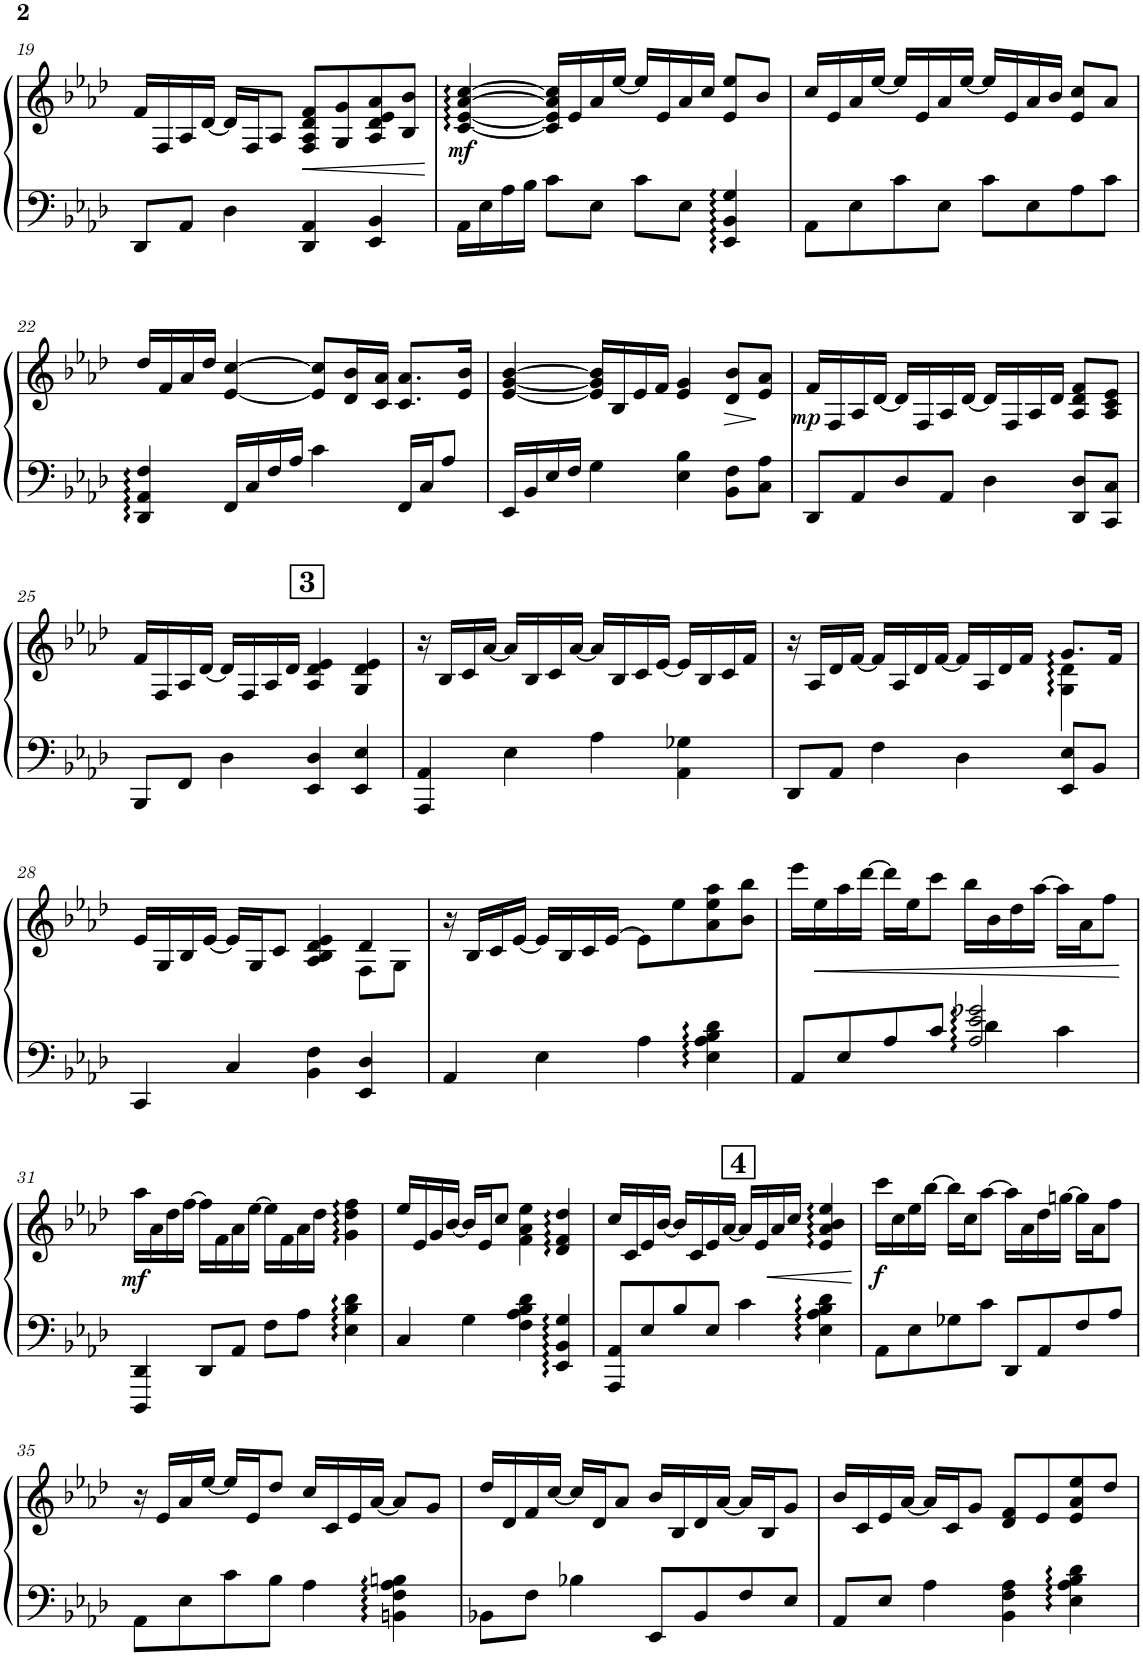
**kern	**kern	**dynam
*part1	*part1	*part1
*staff2	*staff1	*staff1/2
*I"Piano	*	*
*I'Pno	*	*
!!LO:PB:g=z
*clefF4	*clefG2	*
*k[b-e-a-d-]	*k[b-e-a-d-]	*
*M4/4	*M4/4	*
=19	=19	=19
8DD-/L	16f/LL	.
.	16F/	.
8AA-/J	16A-/	.
.	[16d-/JJ	.
4D-\	16d-/LL]	.
.	16F/J	.
.	8A-/J	.
!	!	!LO:HP:b
4DD-/ 4AA-/	8F/ 8A-/ 8d-/ 8f/L	<
.	8G/ 8g/	.
4EE-/ 4BB-/	8A-/ 8d-/ 8e-/ 8a-/	.
.	8B-/ 8b-/J	.
.	.	[
=20	=20	=20
!	!	!LO:DY:a=2
16AA-\LL	[4c/ [4e-/ [4a-/ [4cc/	mf
16E-\	.	.
16A-\	.	.
16B-\JJ	.	.
8c\L	16c/] 16e-/] 16a-/] 16cc/]LL	.
.	16e-/	.
8E-\J	16a-/	.
.	[16ee-/JJ	.
8c\L	16ee-/LL]	.
.	16e-/	.
8E-\J	16a-/	.
.	16cc/JJ	.
4EE-/ 4BB-/ 4G/	8e-/ 8ee-/L	.
.	8b-/J	.
=21	=21	=21
8AA-\L	16cc/LL	.
.	16e-/	.
8E-\	16a-/	.
.	[16ee-/JJ	.
8c\	16ee-/LL]	.
.	16e-/	.
8E-\J	16a-/	.
.	[16ee-/JJ	.
8c\L	16ee-/LL]	.
.	16e-/	.
8E-\	16a-/	.
.	16b-/JJ	.
8A-\	8e-/ 8cc/L	.
8c\J	8a-/J	.
!!LO:LB:g=z
=22	=22	=22
4DD-/ 4AA-/ 4F/	16dd-/LL	.
.	16f/	.
.	16a-/	.
.	16dd-/JJ	.
16FF/LL	[4e-/ [4cc/	.
16C/	.	.
16F/	.	.
16A-/JJ	.	.
4c\	8e-/] 8cc/]L	.
.	16d-/ 16b-/L	.
.	16c/ 16a-/JJ	.
16FF/LL	8.c/ 8.a-/L	.
16C/J	.	.
8A-/J	.	.
.	16e-/ 16b-/Jk	.
=23	=23	=23
16EE-/LL	[4e-/ [4g/ [4b-/	.
16BB-/	.	.
16E-/	.	.
16F/JJ	.	.
4G\	16e-/] 16g/] 16b-/]LL	.
.	16B-/	.
.	16e-/	.
.	16f/JJ	.
4E-\ 4B-\	4e-/ 4g/	.
8BB-\ 8F\L	8d-/ 8b-/L	.
8C\ 8A-\J	8e-/ 8a-/J	.
=24	=24	=24
!	!	!LO:DY:a=2
8DD-/L	16f/LL	mp
.	16F/	.
8AA-/	16A-/	.
.	[16d-/JJ	.
8D-/	16d-/LL]	.
.	16F/	.
8AA-/J	16A-/	.
.	[16d-/JJ	.
4D-\	16d-/LL]	.
.	16F/	.
.	16A-/	.
.	16d-/JJ	.
8DD-/ 8D-/L	8A-/ 8d-/ 8f/L	.
8CC/ 8C/J	8A-/ 8c/ 8e-/J	.
!!LO:LB:g=z
=25	=25	=25
8BBB-/L	16f/LL	.
.	16F/	.
8FF/J	16A-/	.
.	[16d-/JJ	.
4D-\	16d-/LL]	.
.	16F/	.
.	16A-/	.
.	16d-/JJ	.
4EE-/ 4D-/	4A-/ 4d-/ 4e-/	.
4EE-/ 4E-/	4G/ 4d-/ 4e-/	.
=26	=26	=26
4AAA-/ 4AA-/	16r	.
.	16B-/LL	.
.	16c/	.
.	[16a-/JJ	.
4E-\	16a-/LL]	.
.	16B-/	.
.	16c/	.
.	[16a-/JJ	.
4A-\	16a-/LL]	.
.	16B-/	.
.	16c/	.
.	[16e-/JJ	.
4AA-\ 4G-X\	16e-/LL]	.
.	16B-/	.
.	16c/	.
.	16f/JJ	.
=27	=27	=27
*	*^	*
8DD-/L	16r	2.ryy	.
.	16A-/LL	.	.
8AA-/J	16d-/	.	.
.	[16f/JJ	.	.
4F\	16f/LL]	.	.
.	16A-/	.	.
.	16d-/	.	.
.	[16f/JJ	.	.
4D-\	16f/LL]	.	.
.	16A-/	.	.
.	16d-/	.	.
.	16f/JJ	.	.
8EE-/ 8E-/L	8.g/L	4G\ 4d-\ 4g\	.
8BB-/J	.	.	.
.	16f/Jk	.	.
!!LO:LB:g=z	!!
=28	=28	=28	=28
4CC/	16e-/LL	2.ryy	.
.	16G/	.	.
.	16B-/	.	.
.	[16e-/JJ	.	.
4C/	16e-/LL]	.	.
.	16G/J	.	.
.	8c/J	.	.
4BB-\ 4F\	4A-/ 4B-/ 4d-/ 4e-/	.	.
4EE-/ 4D-/	4d-/	8F\L	.
.	.	8G\J	.
*	*v	*v	*
=29	=29	=29
4AA-/	16r	.
.	16B-/LL	.
.	16c/	.
.	[16e-/JJ	.
4E-\	16e-/LL]	.
.	16B-/	.
.	16c/	.
.	[16e-/JJ	.
4A-\	8e-\L]	.
.	8ee-\	.
4E-\ 4A-\ 4B-\ 4d-\	8a-\ 8ee-\ 8aa-\	.
.	8b-\ 8bb-\J	.
=30	=30	=30
*^	*	*
8AA-/L	2ryy	16eee-\LL	.
!	!	!	!LO:HP:b
.	.	16ee-\	<
8E-/	.	16aa-\	.
.	.	[16ddd-\JJ	.
8A-/	.	16ddd-\LL]	.
.	.	16ee-\J	.
8c/J	.	8ccc\J	.
2A-/ 2e-/ 2g-X/	4d-\	16bb-\LL	.
.	.	16b-\	.
.	.	16dd-\	.
.	.	[16aa-\JJ	.
.	4c\	16aa-\LL]	.
.	.	16a-\J	.
.	.	8ff\J	.
*v	*v	*	*
.	.	[
!!LO:LB:g=z
=31	=31	=31
!	!	!LO:DY:a=2
4DDD-/ 4DD-/	16aa-\LL	mf
.	16a-\	.
.	16dd-\	.
.	[16ff\JJ	.
8DD-/L	16ff\LL]	.
.	16f\	.
8AA-/J	16a-\	.
.	[16ee-\JJ	.
8F\L	16ee-\LL]	.
.	16f\	.
8A-\J	16a-\	.
.	16dd-\JJ	.
4E-\ 4B-\ 4d-\	4g\ 4dd-\ 4ff\	.
=32	=32	=32
4C/	16ee-/LL	.
.	16e-/	.
.	16g/	.
.	[16b-/JJ	.
4G\	16b-/LL]	.
.	16e-/J	.
.	8cc/J	.
4F\ 4A-\ 4B-\ 4d-\	4f\ 4a-\ 4ee-\	.
4EE-/ 4BB-/ 4G/	4d-/ 4f/ 4dd-/	.
=33	=33	=33
8AAA-/ 8AA-/L	16cc/LL	.
.	16c/	.
8E-/	16e-/	.
.	[16b-/JJ	.
8B-/	16b-/LL]	.
.	16c/	.
8E-/J	16e-/	.
.	[16a-/JJ	.
4c\	16a-/LL]	.
.	16e-/	.
!	!	!LO:HP:b
.	16a-/	<
.	16cc/JJ	.
4E-\ 4A-\ 4B-\ 4d-\	4e-/ 4a-/ 4b-/ 4ee-/	.
.	.	[
=34	=34	=34
!	!	!LO:DY:b
8AA-\L	16ccc\LL	f
.	16cc\	.
8E-\	16ee-\	.
.	[16bb-\JJ	.
8G-X\	16bb-\LL]	.
.	16cc\J	.
8c\J	[8aa-\J	.
8DD-/L	16aa-\LL]	.
.	16a-\	.
8AA-/	16dd-\	.
.	[16ggn\JJ	.
8F/	16gg\LL]	.
.	16a-\J	.
8A-/J	8ff\J	.
!!LO:LB:g=z
=35	=35	=35
8AA-\L	16r	.
.	16e-/LL	.
8E-\	16a-/	.
.	[16ee-/JJ	.
8c\	16ee-/LL]	.
.	16e-/J	.
8B-\J	8dd-/J	.
4A-\	16cc/LL	.
.	16c/	.
.	16e-/	.
.	[16a-/JJ	.
4BBn\ 4F\ 4A-\ 4Bn\	8a-/L]	.
.	8g/J	.
=36	=36	=36
8BB-X\L	16dd-/LL	.
.	16d-/	.
8F\J	16f/	.
.	[16cc/JJ	.
4B-X\	16cc/LL]	.
.	16d-/J	.
.	8a-/J	.
8EE-/L	16b-/LL	.
.	16B-/	.
8BB-/	16d-/	.
.	[16a-/JJ	.
8F/	16a-/LL]	.
.	16B-/J	.
8E-/J	8g/J	.
=37	=37	=37
8AA-/L	16b-/LL	.
.	16c/	.
8E-/J	16e-/	.
.	[16a-/JJ	.
4A-\	16a-/LL]	.
.	16c/J	.
.	8g/J	.
4BB-\ 4F\ 4A-\	8d-/ 8f/L	.
.	8e-/	.
4E-\ 4A-\ 4B-\ 4d-\	8e-/ 8a-/ 8ee-/	.
.	8dd-/J	.
=	=	=
*-	*-	*-
